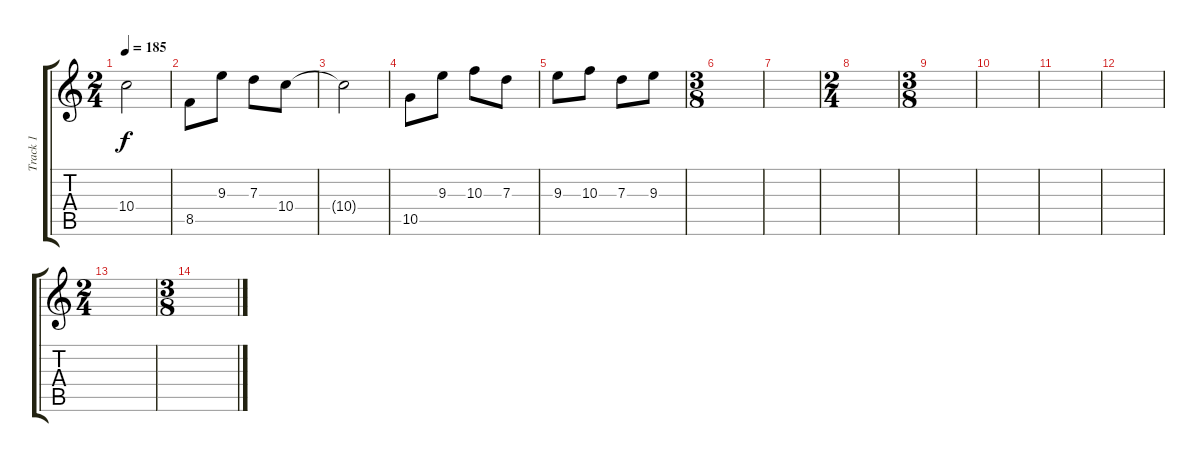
\track ("Track 1" "Track 1") {instrument electricguitarclean}
\staff {score tabs}
\tuning (E4 B3 G3 D3 A2 E2) {hide}
\ts (2 4)
\tempo 185
\clef g2
\ks c
10.4{t}.2{dy f} |
8.5.8 9.3.8 7.3.8 10.4.8 |
10.4{t}.2 |
10.5.8 9.3.8 10.3.8 7.3.8 |
9.3.8 10.3.8 7.3.8 9.3.8 |
\ts (3 8)
|
|
\ts (2 4)
|
\ts (3 8)
|
|
|
|
\ts (2 4)
|
\ts (3 8)
